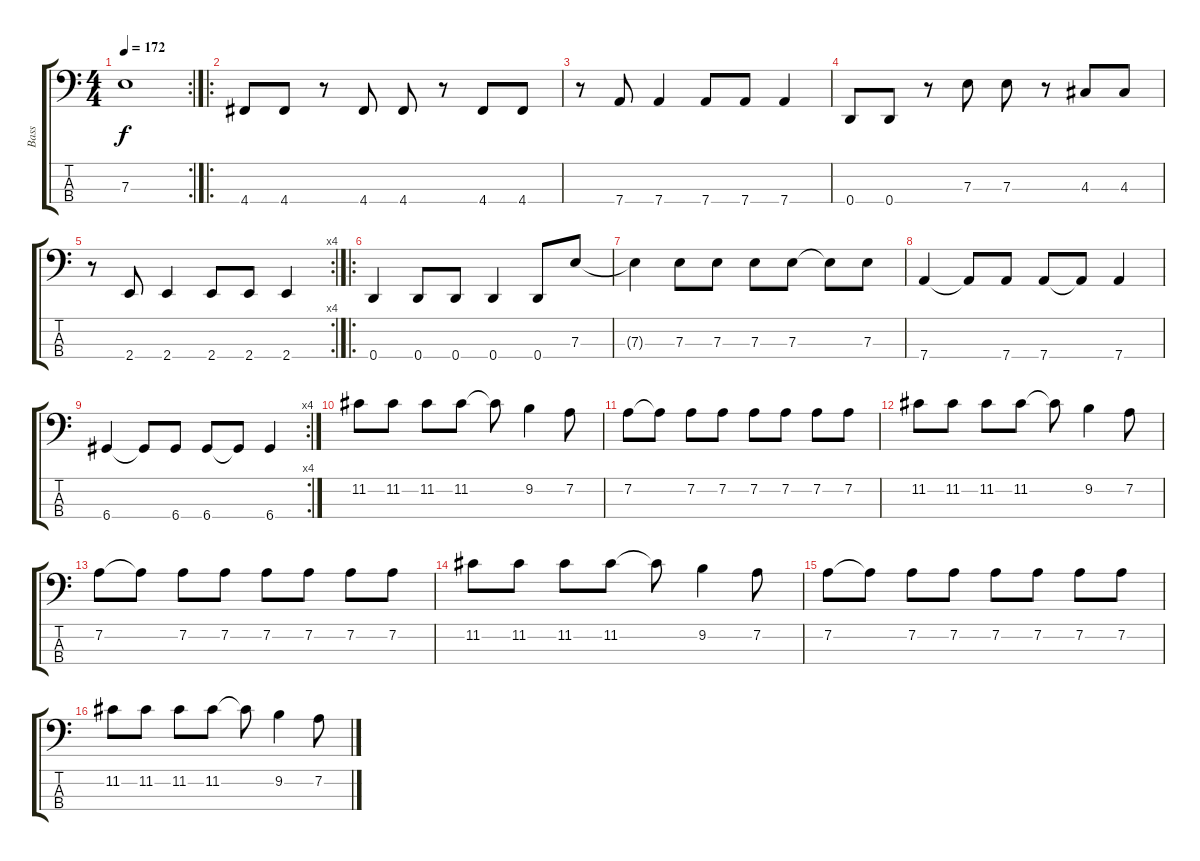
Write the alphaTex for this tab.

\track ("Bass" "Bass") {instrument electricbassfinger}
\staff {score tabs}
\tuning (G2 D2 A1 D1) {hide}
\rc 2
\ts (4 4)
\tempo 172
\clef f4
\ks c
7.3{t}.1{dy f} |
\ro
4.4.8 4.4.8 r.8 4.4.8 4.4.8 r.8 4.4.8 4.4.8 |
r.8 7.4.8 7.4.4 7.4.8 7.4.8 7.4.4 |
0.4.8 0.4.8 r.8 7.3.8 7.3.8 r.8 4.3.8 4.3.8 |
\rc 4
r.8 2.4.8 2.4.4 2.4.8 2.4.8 2.4.4 |
\ro
0.4.4 0.4.8 0.4.8 0.4.4 0.4.8 7.3.8 |
7.3{t}.4 7.3.8 7.3.8 7.3.8 7.3.8 7.3{t}.8 7.3.8 |
7.4.4 7.4{t}.8 7.4.8 7.4.8 7.4{t}.8 7.4.4 |
\rc 4
6.4.4 6.4{t}.8 6.4.8 6.4.8 6.4{t}.8 6.4.4 |
11.2.8 11.2.8 11.2.8 11.2.8 11.2{t}.8 9.2.4 7.2.8 |
7.2.8 7.2{t}.8 7.2.8 7.2.8 7.2.8 7.2.8 7.2.8 7.2.8 |
11.2.8 11.2.8 11.2.8 11.2.8 11.2{t}.8 9.2.4 7.2.8 |
7.2.8 7.2{t}.8 7.2.8 7.2.8 7.2.8 7.2.8 7.2.8 7.2.8 |
11.2.8 11.2.8 11.2.8 11.2.8 11.2{t}.8 9.2.4 7.2.8 |
7.2.8 7.2{t}.8 7.2.8 7.2.8 7.2.8 7.2.8 7.2.8 7.2.8 |
11.2.8 11.2.8 11.2.8 11.2.8 11.2{t}.8 9.2.4 7.2.8
